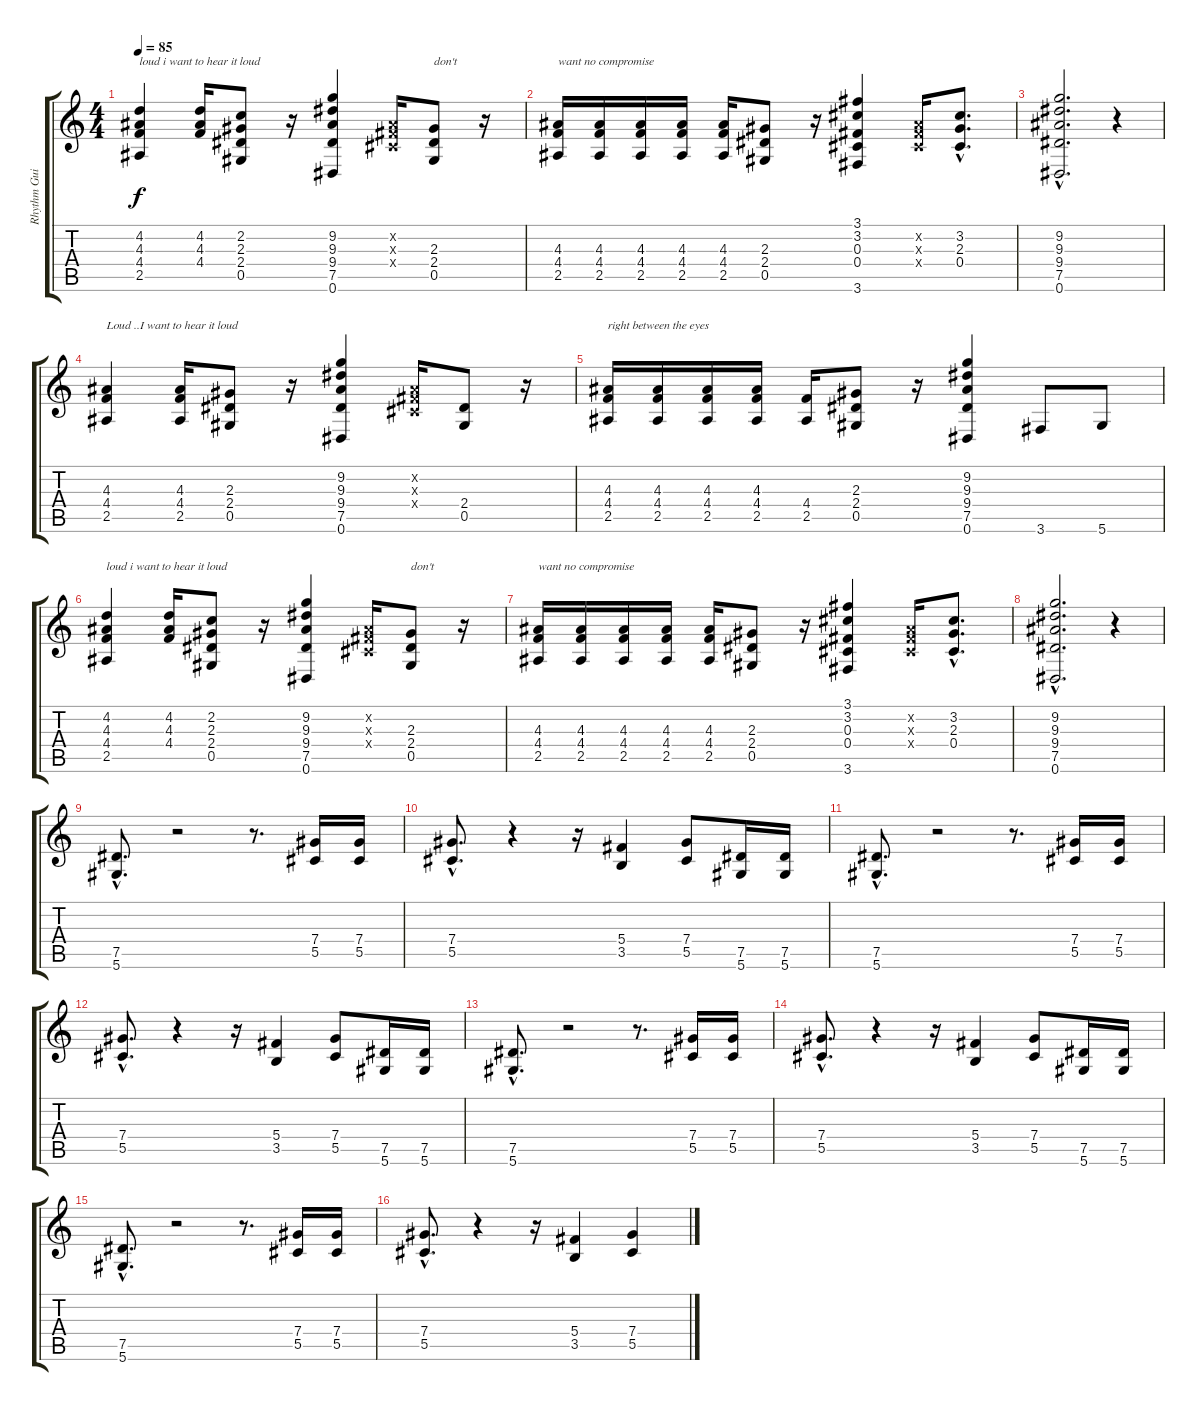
\track ("Rhythm Guitar" "Rhythm Gui") {instrument distortionguitar}
\staff {score tabs}
\tuning (Eb4 Bb3 Gb3 Db3 Ab2 Eb2) {hide}
\ts (4 4)
\tempo 85
\clef g2
\ks c
(4.2 4.3 4.4 2.5).4{txt "loud i want to hear it loud " dy f} (4.2 4.3 4.4).16 (2.2 2.3 2.4 0.5).8 r.16 (9.2 9.3 9.4 7.5 0.6).4 (0.2{x} 0.3{x} 0.4{x}).16 (2.3 2.4 0.5).8{txt "don't"} r.16 |
(4.3 4.4 2.5).16{txt "want no compromise"} (4.3 4.4 2.5).16 (4.3 4.4 2.5).16 (4.3 4.4 2.5).16 (4.3 4.4 2.5).16 (2.3 2.4 0.5).8 r.16 (3.1 3.2 0.3 0.4 3.6).4 (0.2{x} 0.3{x} 0.4{x}).16 (3.2{hac} 2.3{hac} 0.4{hac}).8{d} |
(9.2{hac} 9.3{hac} 9.4{hac} 7.5{hac} 0.6{hac}).2{d} r.4 |
(4.3 4.4 2.5).4{txt "Loud ..I want to hear it loud"} (4.3 4.4 2.5).16 (2.3 2.4 0.5).8 r.16 (9.2 9.3 9.4 7.5 0.6).4 (0.2{x} 0.3{x} 0.4{x}).16 (2.4 0.5).8 r.16 |
(4.3 4.4 2.5).16{txt "right between the eyes"} (4.3 4.4 2.5).16 (4.3 4.4 2.5).16 (4.3 4.4 2.5).16 (4.4 2.5).16 (2.3 2.4 0.5).8 r.16 (9.2 9.3 9.4 7.5 0.6).4 3.6.8 5.6.8 |
(4.2 4.3 4.4 2.5).4{txt "loud i want to hear it loud "} (4.2 4.3 4.4).16 (2.2 2.3 2.4 0.5).8 r.16 (9.2 9.3 9.4 7.5 0.6).4 (0.2{x} 0.3{x} 0.4{x}).16 (2.3 2.4 0.5).8{txt "don't"} r.16 |
(4.3 4.4 2.5).16{txt "want no compromise"} (4.3 4.4 2.5).16 (4.3 4.4 2.5).16 (4.3 4.4 2.5).16 (4.3 4.4 2.5).16 (2.3 2.4 0.5).8 r.16 (3.1 3.2 0.3 0.4 3.6).4 (0.2{x} 0.3{x} 0.4{x}).16 (3.2{hac} 2.3{hac} 0.4{hac}).8{d} |
(9.2{hac} 9.3{hac} 9.4{hac} 7.5{hac} 0.6{hac}).2{d} r.4 |
(7.5{hac} 5.6{hac}).8{d} r.2 r.8{d} (7.4 5.5).16 (7.4 5.5).16 |
(7.4{hac} 5.5{hac}).8{d} r.4 r.16 (5.4 3.5).4 (7.4 5.5).8 (7.5 5.6).16 (7.5 5.6).16 |
(7.5{hac} 5.6{hac}).8{d} r.2 r.8{d} (7.4 5.5).16 (7.4 5.5).16 |
(7.4{hac} 5.5{hac}).8{d} r.4 r.16 (5.4 3.5).4 (7.4 5.5).8 (7.5 5.6).16 (7.5 5.6).16 |
(7.5{hac} 5.6{hac}).8{d} r.2 r.8{d} (7.4 5.5).16 (7.4 5.5).16 |
(7.4{hac} 5.5{hac}).8{d} r.4 r.16 (5.4 3.5).4 (7.4 5.5).8 (7.5 5.6).16 (7.5 5.6).16 |
(7.5{hac} 5.6{hac}).8{d} r.2 r.8{d} (7.4 5.5).16 (7.4 5.5).16 |
(7.4{hac} 5.5{hac}).8{d} r.4 r.16 (5.4 3.5).4 (7.4 5.5).4
